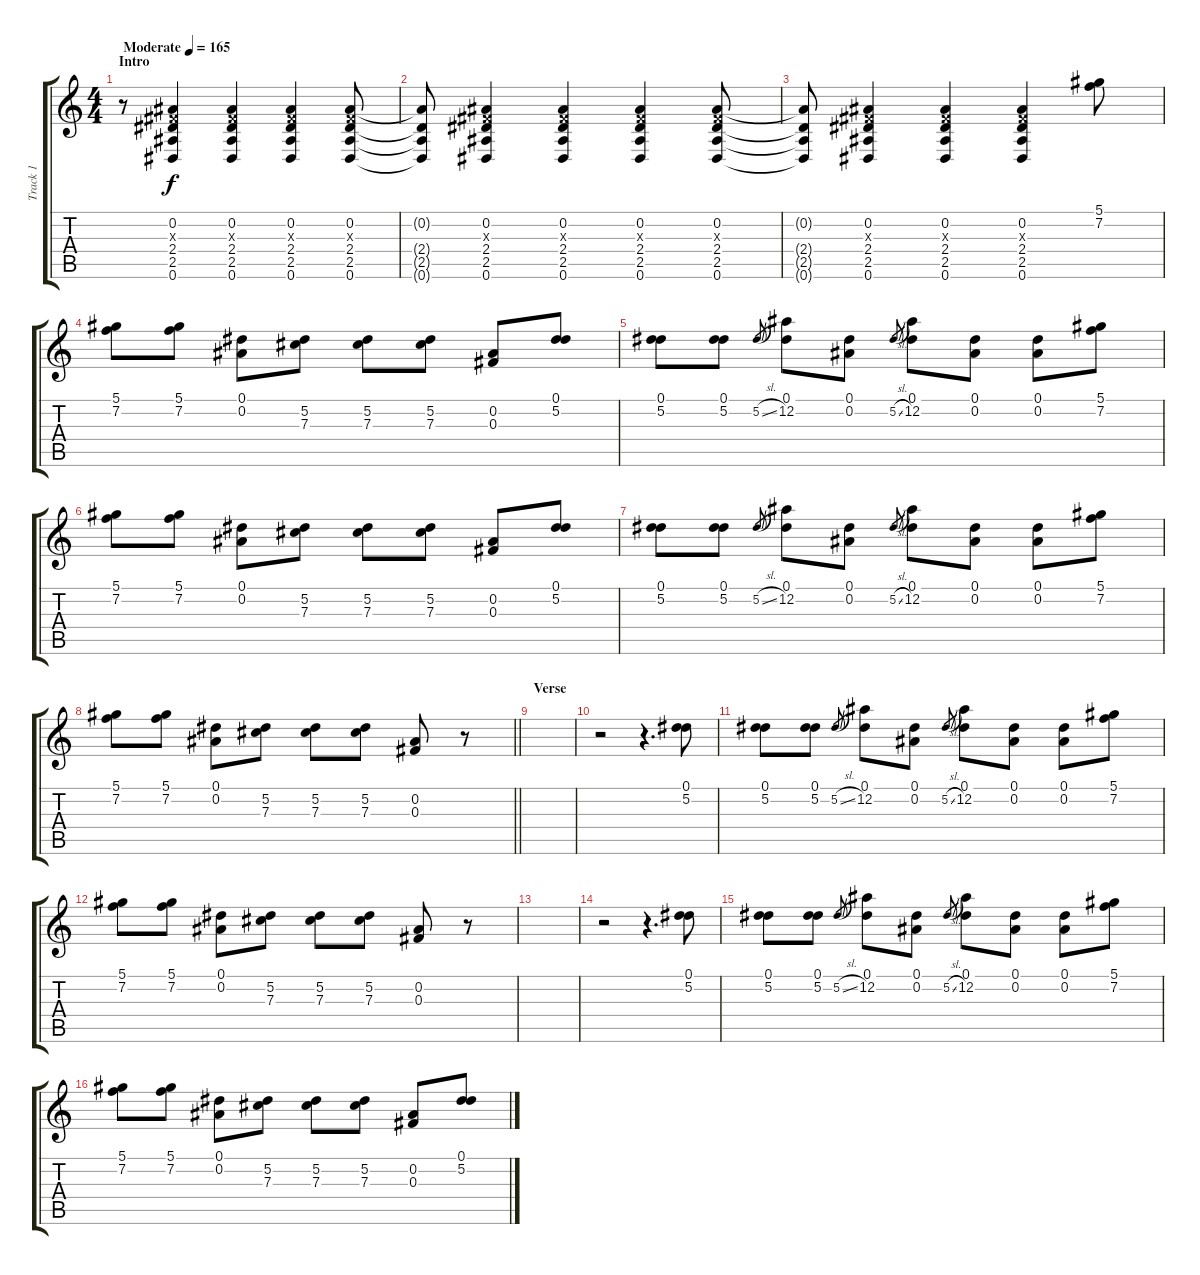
\track ("Track 1" "Track 1") {instrument overdrivenguitar}
\staff {score tabs}
\tuning (Eb4 Bb3 Gb3 Db3 Ab2 Eb2) {hide}
\ts (4 4)
\section ("" "Intro ")
\tempo (165 "Moderate")
\clef g2
\ks c
r.8{dy f instrument overdrivenguitar} (0.2 0.3{x} 2.4 2.5 0.6).4 (0.2 0.3{x} 2.4 2.5 0.6).4 (0.2 0.3{x} 2.4 2.5 0.6).4 (0.2 0.3{x} 2.4 2.5 0.6).8 |
(0.2{t} 2.4{t} 2.5{t} 0.6{t}).8 (0.2 0.3{x} 2.4 2.5 0.6).4 (0.2 0.3{x} 2.4 2.5 0.6).4 (0.2 0.3{x} 2.4 2.5 0.6).4 (0.2 0.3{x} 2.4 2.5 0.6).8 |
(0.2{t} 2.4{t} 2.5{t} 0.6{t}).8 (0.2 0.3{x} 2.4 2.5 0.6).4 (0.2 0.3{x} 2.4 2.5 0.6).4 (0.2 0.3{x} 2.4 2.5 0.6).4 (5.1 7.2).8 |
(5.1 7.2).8 (5.1 7.2).8 (0.1 0.2).8 (5.2 7.3).8 (5.2 7.3).8 (5.2 7.3).8 (0.2 0.3).8 (0.1 5.2).8 |
(0.1 5.2).8 (0.1 5.2).8 5.2{sl}.8{gr} (0.1 12.2).8 (0.1 0.2).8 5.2{sl}.8{gr} (0.1 12.2).8 (0.1 0.2).8 (0.1 0.2).8 (5.1 7.2).8 |
(5.1 7.2).8 (5.1 7.2).8 (0.1 0.2).8 (5.2 7.3).8 (5.2 7.3).8 (5.2 7.3).8 (0.2 0.3).8 (0.1 5.2).8 |
(0.1 5.2).8 (0.1 5.2).8 5.2{sl}.8{gr} (0.1 12.2).8 (0.1 0.2).8 5.2{sl}.8{gr} (0.1 12.2).8 (0.1 0.2).8 (0.1 0.2).8 (5.1 7.2).8 |
\barLineRight lightlight
(5.1 7.2).8 (5.1 7.2).8 (0.1 0.2).8 (5.2 7.3).8 (5.2 7.3).8 (5.2 7.3).8 (0.2 0.3).8 r.8 |
\section ("" "Verse")
|
r.2 r.4{d} (0.1 5.2).8 |
(0.1 5.2).8 (0.1 5.2).8 5.2{sl}.8{gr} (0.1 12.2).8 (0.1 0.2).8 5.2{sl}.8{gr} (0.1 12.2).8 (0.1 0.2).8 (0.1 0.2).8 (5.1 7.2).8 |
(5.1 7.2).8 (5.1 7.2).8 (0.1 0.2).8 (5.2 7.3).8 (5.2 7.3).8 (5.2 7.3).8 (0.2 0.3).8 r.8 |
|
r.2 r.4{d} (0.1 5.2).8 |
(0.1 5.2).8 (0.1 5.2).8 5.2{sl}.8{gr} (0.1 12.2).8 (0.1 0.2).8 5.2{sl}.8{gr} (0.1 12.2).8 (0.1 0.2).8 (0.1 0.2).8 (5.1 7.2).8 |
(5.1 7.2).8 (5.1 7.2).8 (0.1 0.2).8 (5.2 7.3).8 (5.2 7.3).8 (5.2 7.3).8 (0.2 0.3).8 (0.1 5.2).8
